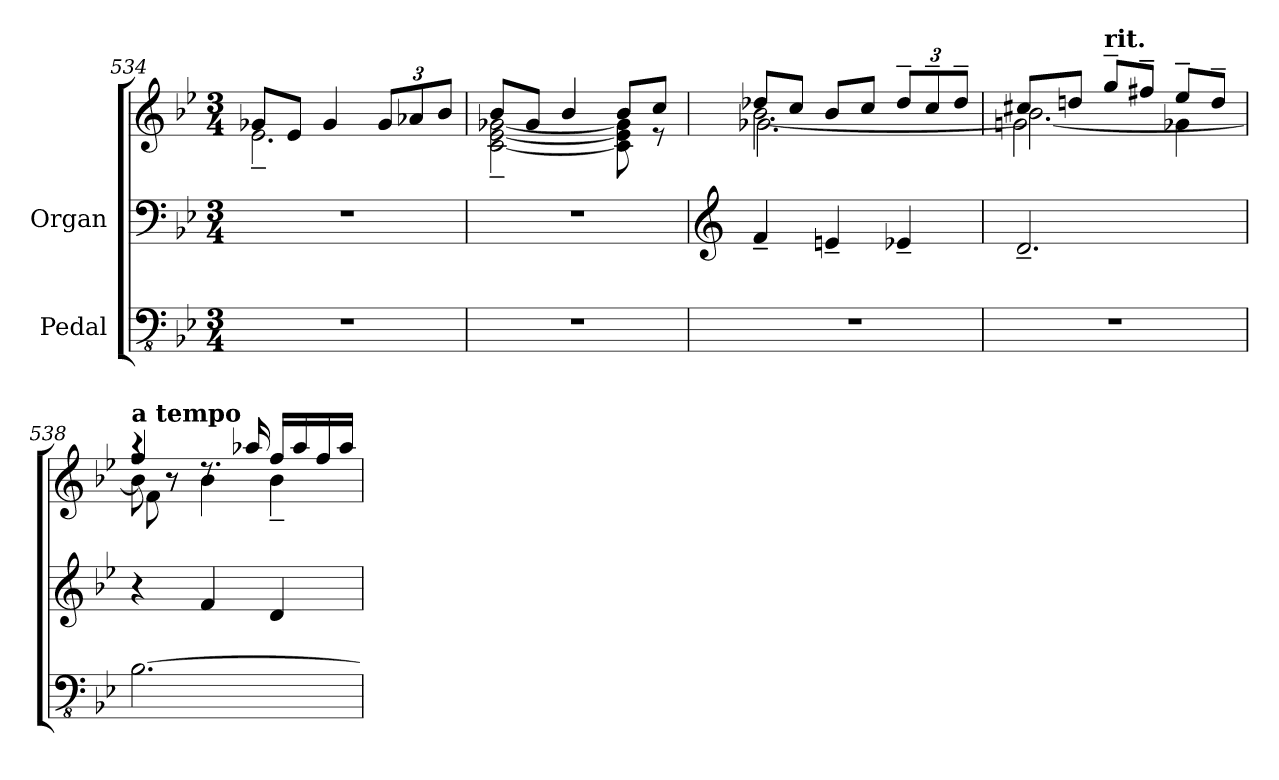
**kern	**kern	**kern
*part2	*part1	*part1
*staff3	*staff2	*staff1
*I"Pedal	*I"Organ	*
*clefFv4	*clefF4	*clefG2
*k[b-e-]	*k[b-e-]	*k[b-e-]
*M3/4	*M3/4	*M3/4
=534	=534	=534
*	*	*^
2.r	2.r	8g-X/L	2.e-~\
.	.	8e-/J	.
.	.	4g-/	.
*	*	*Xbrackettup	*
.	.	12g-/L	.
.	.	12a-X/	.
.	.	12b-/J	.
=535	=535	=535	=535
2.r	2.r	8b-/L	[2c\~ [2e-\~ [2g-X\~
.	.	8g-/J	.
.	.	4b-/	.
.	.	8b-/L	8c\] 8e-\] 8g-\]
.	.	8cc/J	8r
*	*	*v	*v
!!LO:PB:g=z
=536	=536	=536
*	*clefG2	*
*	*	*^
*	*	*	*^
2.r	4f~/	8dd-X/L	[2.b-\	2.g-X\
.	.	8cc/J	.	.
.	4en~/	8b-/L	.	.
.	.	8cc/J	.	.
.	4e-X~/	12dd-~/L	.	.
.	.	12cc~/	.	.
.	.	12dd-~/J	.	.
=537	=537	=537	=537	=537
2.r	2.d~/	8cc#X/L	2.b-\_	2gn\
.	.	8ddn/J	.	.
*	*	*MM55	*	*
!	!	!LO:TX:a:B:t=rit.	!	!
.	.	8gg~/L	.	.
.	.	8ff#X~/J	.	.
.	.	8ee-~/L	.	4g-X\
.	.	8dd~/J	.	.
*	*	*v	*v	*v
=538	=538	=538
*	*	*MM60
*	*	*^
*	*	*	*^
*	*	*	*	*^
!	!	!LO:TX:a:B:t=a tempo	!	!	!
[2.BB-\	4r	4raa	8b-\]	4ff/	8f\
.	.	.	8r	.	8r
.	4f/	8.rdd	4b-\	4ryy	2ryy
.	.	16aa-X/	.	.	.
.	4d/	16ff/LL	4b-~\	4rAyy	.
.	.	16aa-/	.	.	.
.	.	16ff/	.	.	.
.	.	16aa-/JJ	.	.	.
*	*	*v	*v	*v	*v
=	=	=
*-	*-	*-
